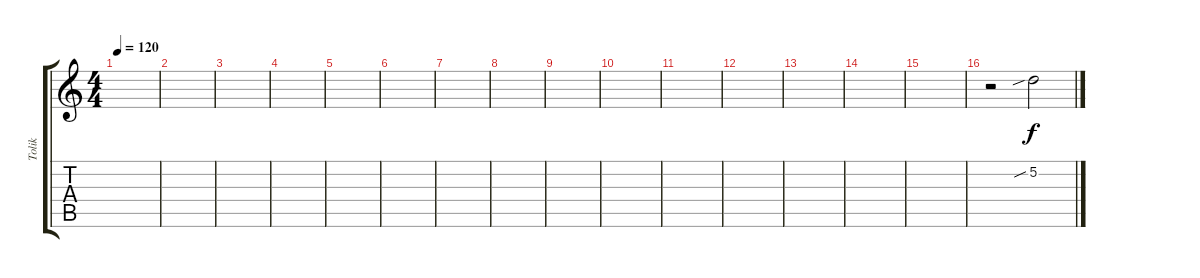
\track ("Tolik" "Tolik") {instrument distortionguitar}
\staff {score tabs}
\tuning (D4 A3 F3 C3 G2 C2) {hide}
\ts (4 4)
\tempo 120
\clef g2
\ks c
|
|
|
|
|
|
|
|
|
|
|
|
|
|
|
r.2 5.2{sib}.2
